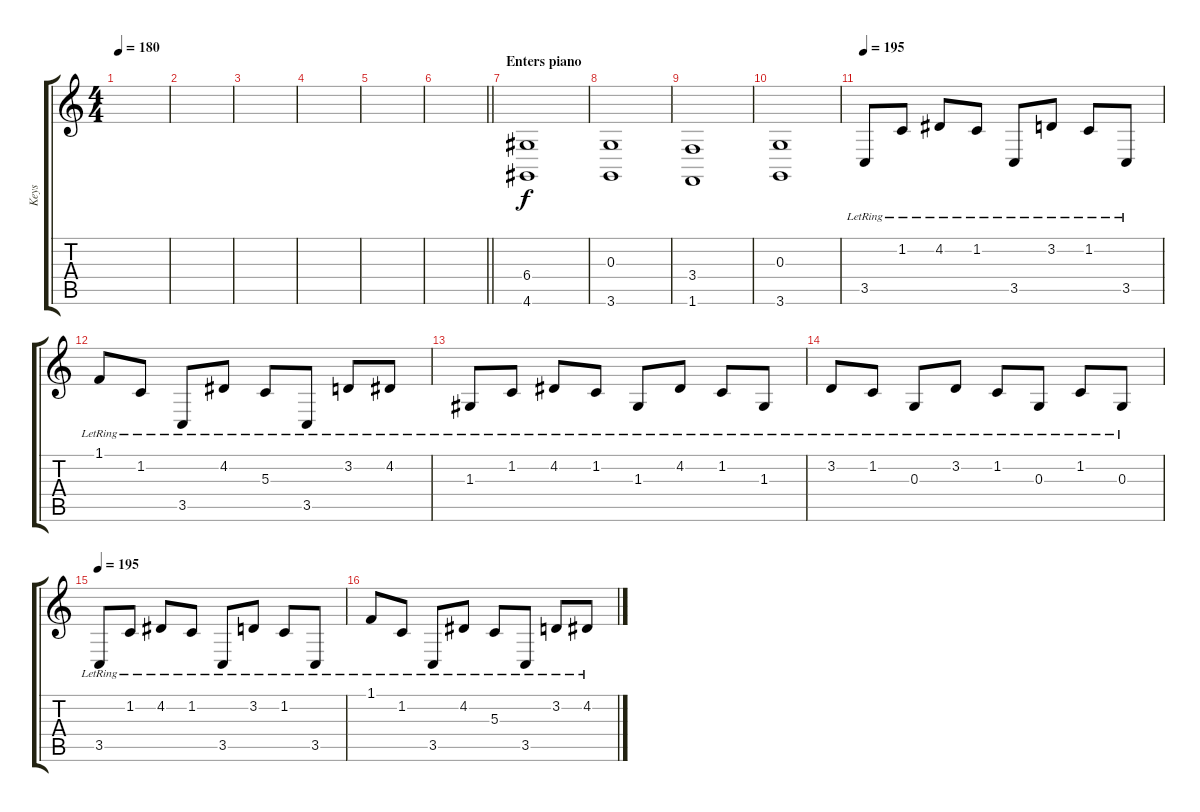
\track ("Keys" "Keys") {instrument tremolostrings}
\staff {score tabs}
\tuning (E4 B3 G3 D3 A2 E2) {hide}
\ts (4 4)
\tempo 180
\clef g2
\ks c
|
|
|
|
|
\barLineRight lightlight
|
\section ("" "Enters piano")
(6.4 4.6).1{volume 16 instrument acousticgrandpiano} |
(0.3 3.6).1 |
(3.4 1.6).1 |
(0.3 3.6).1 |
\tempo 195
3.5{lr}.8{volume 15 instrument acousticgrandpiano} 1.2{lr}.8 4.2{lr}.8 1.2{lr}.8 3.5{lr}.8 3.2{lr}.8 1.2{lr}.8 3.5{lr}.8 |
1.1{lr}.8 1.2{lr}.8 3.5{lr}.8 4.2{lr}.8 5.3{lr}.8 3.5{lr}.8 3.2{lr}.8 4.2{lr}.8 |
1.3{lr}.8 1.2{lr}.8 4.2{lr}.8 1.2{lr}.8 1.3{lr}.8 4.2{lr}.8 1.2{lr}.8 1.3{lr}.8 |
3.2{lr}.8 1.2{lr}.8 0.3{lr}.8 3.2{lr}.8 1.2{lr}.8 0.3{lr}.8 1.2{lr}.8 0.3{lr}.8 |
\tempo 195
3.5{lr}.8{instrument acousticgrandpiano} 1.2{lr}.8 4.2{lr}.8 1.2{lr}.8 3.5{lr}.8 3.2{lr}.8 1.2{lr}.8 3.5{lr}.8 |
1.1{lr}.8 1.2{lr}.8 3.5{lr}.8 4.2{lr}.8 5.3{lr}.8 3.5{lr}.8 3.2{lr}.8 4.2{lr}.8
